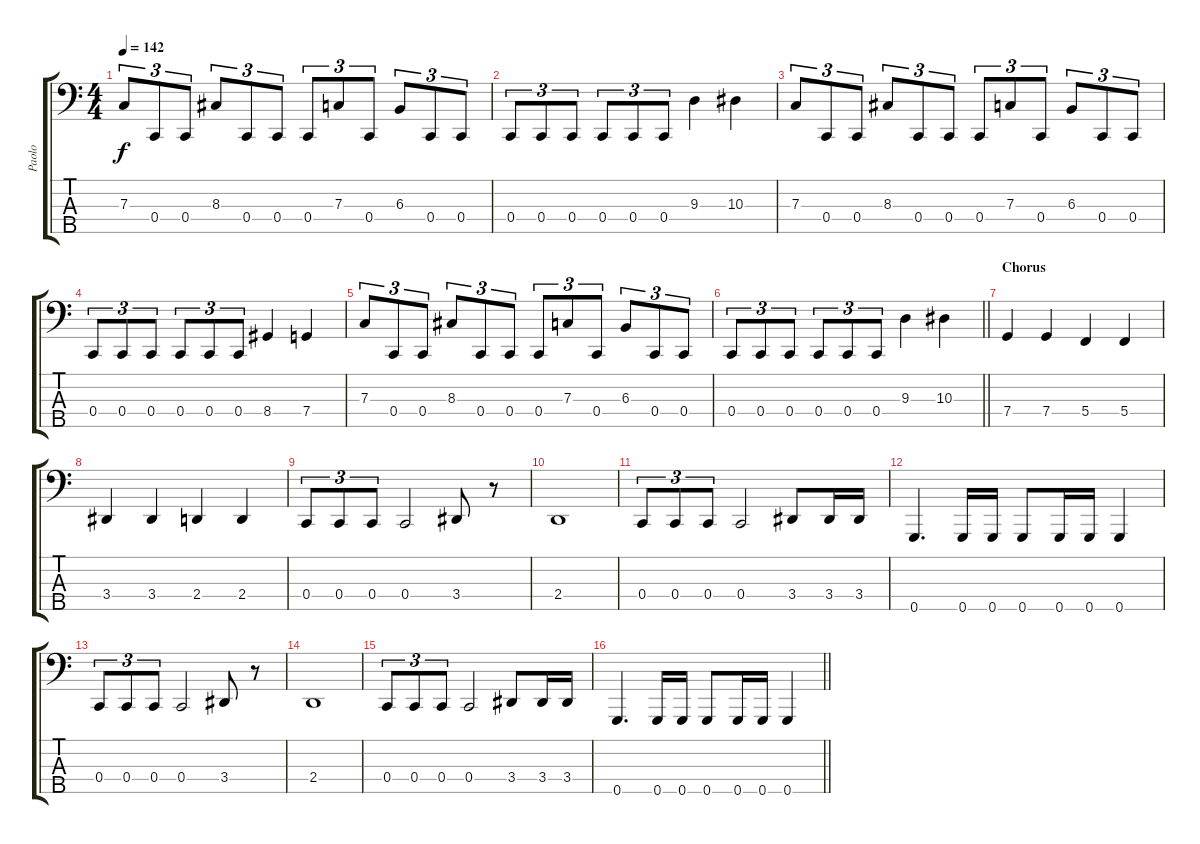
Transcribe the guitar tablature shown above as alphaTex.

\track ("Paolo" "Paolo") {instrument electricbasspick}
\staff {score tabs}
\tuning (Eb2 Bb1 F1 C1 G0) {hide}
\ts (4 4)
\tempo 142
\clef f4
\ks c
7.3.8{tu (3 2) dy f} 0.4.8{tu (3 2)} 0.4.8{tu (3 2)} 8.3.8{tu (3 2)} 0.4.8{tu (3 2)} 0.4.8{tu (3 2)} 0.4.8{tu (3 2)} 7.3.8{tu (3 2)} 0.4.8{tu (3 2)} 6.3.8{tu (3 2)} 0.4.8{tu (3 2)} 0.4.8{tu (3 2)} |
0.4.8{tu (3 2)} 0.4.8{tu (3 2)} 0.4.8{tu (3 2)} 0.4.8{tu (3 2)} 0.4.8{tu (3 2)} 0.4.8{tu (3 2)} 9.3.4 10.3.4 |
7.3.8{tu (3 2)} 0.4.8{tu (3 2)} 0.4.8{tu (3 2)} 8.3.8{tu (3 2)} 0.4.8{tu (3 2)} 0.4.8{tu (3 2)} 0.4.8{tu (3 2)} 7.3.8{tu (3 2)} 0.4.8{tu (3 2)} 6.3.8{tu (3 2)} 0.4.8{tu (3 2)} 0.4.8{tu (3 2)} |
0.4.8{tu (3 2)} 0.4.8{tu (3 2)} 0.4.8{tu (3 2)} 0.4.8{tu (3 2)} 0.4.8{tu (3 2)} 0.4.8{tu (3 2)} 8.4.4 7.4.4 |
7.3.8{tu (3 2)} 0.4.8{tu (3 2)} 0.4.8{tu (3 2)} 8.3.8{tu (3 2)} 0.4.8{tu (3 2)} 0.4.8{tu (3 2)} 0.4.8{tu (3 2)} 7.3.8{tu (3 2)} 0.4.8{tu (3 2)} 6.3.8{tu (3 2)} 0.4.8{tu (3 2)} 0.4.8{tu (3 2)} |
\barLineRight lightlight
0.4.8{tu (3 2)} 0.4.8{tu (3 2)} 0.4.8{tu (3 2)} 0.4.8{tu (3 2)} 0.4.8{tu (3 2)} 0.4.8{tu (3 2)} 9.3.4 10.3.4 |
\section ("" "Chorus")
7.4.4 7.4.4 5.4.4 5.4.4 |
3.4.4 3.4.4 2.4.4 2.4.4 |
0.4.8{tu (3 2)} 0.4.8{tu (3 2)} 0.4.8{tu (3 2)} 0.4.2 3.4.8 r.8 |
2.4.1 |
0.4.8{tu (3 2)} 0.4.8{tu (3 2)} 0.4.8{tu (3 2)} 0.4.2 3.4.8 3.4.16 3.4.16 |
0.5.4{d} 0.5.16 0.5.16 0.5.8 0.5.16 0.5.16 0.5.4 |
0.4.8{tu (3 2)} 0.4.8{tu (3 2)} 0.4.8{tu (3 2)} 0.4.2 3.4.8 r.8 |
2.4.1 |
0.4.8{tu (3 2)} 0.4.8{tu (3 2)} 0.4.8{tu (3 2)} 0.4.2 3.4.8 3.4.16 3.4.16 |
\barLineRight lightlight
0.5.4{d} 0.5.16 0.5.16 0.5.8 0.5.16 0.5.16 0.5.4
